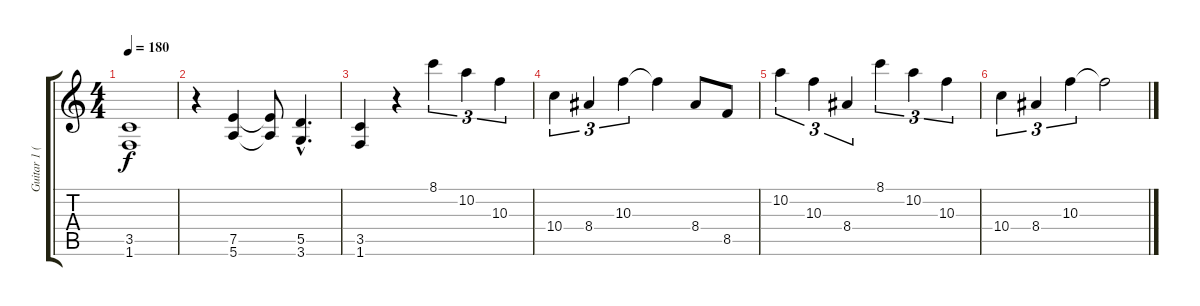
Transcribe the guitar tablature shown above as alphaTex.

\track ("Guitar 1 (Disto)" "Guitar 1 (") {instrument distortionguitar}
\staff {score tabs}
\tuning (E4 B3 G3 D3 A2 E2) {hide}
\ts (4 4)
\tempo 180
\clef g2
\ks c
(3.5 1.6).1{dy f} |
r.4 (7.5 5.6).4 (7.5{t} 5.6{t}).8 (5.5{hac} 3.6{hac}).4{d} |
(3.5 1.6).4 r.4 8.1.4{tu (3 2)} 10.2.4{tu (3 2)} 10.3.4{tu (3 2)} |
10.4.4{tu (3 2)} 8.4.4{tu (3 2)} 10.3.4{tu (3 2)} 10.3{t}.4 8.4.8 8.5.8 |
10.2.4{tu (3 2)} 10.3.4{tu (3 2)} 8.4.4{tu (3 2)} 8.1.4{tu (3 2)} 10.2.4{tu (3 2)} 10.3.4{tu (3 2)} |
10.4.4{tu (3 2)} 8.4.4{tu (3 2)} 10.3.4{tu (3 2)} 10.3{t}.2
